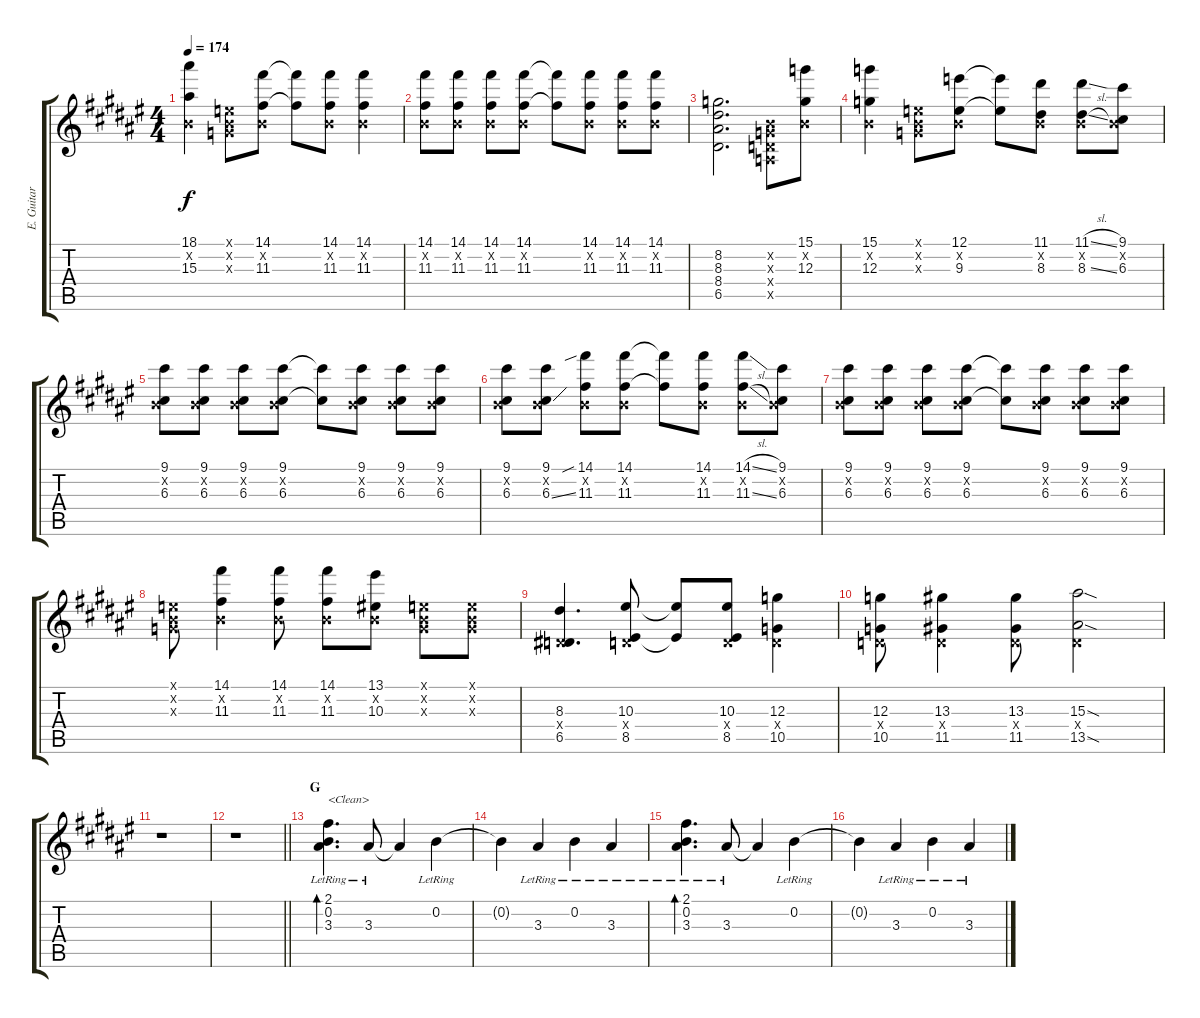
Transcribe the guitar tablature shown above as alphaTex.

\track ("E. Guitar III" "E. Guitar ") {instrument overdrivenguitar}
\staff {score tabs}
\tuning (E4 B3 G3 D3 A2 E2) {hide}
\ts (4 4)
\tempo 174
\clef g2
\ks f#
(18.1 0.2{x} 15.3).4{dy f} (0.1{x} 0.2{x} 0.3{x}).8 (14.1 0.2{x} 11.3).8 (14.1{t} 11.3{t}).8 (14.1 0.2{x} 11.3).8 (14.1 0.2{x} 11.3).4 |
(14.1 0.2{x} 11.3).8 (14.1 0.2{x} 11.3).8 (14.1 0.2{x} 11.3).8 (14.1 0.2{x} 11.3).8 (14.1{t} 11.3{t}).8 (14.1 0.2{x} 11.3).8 (14.1 0.2{x} 11.3).8 (14.1 0.2{x} 11.3).8 |
(8.2 8.3 8.4 6.5).2{d} (0.2{x} 0.3{x} 0.4{x} 0.5{x}).8 (15.1 0.2{x} 12.3).8 |
(15.1 0.2{x} 12.3).4 (0.1{x} 0.2{x} 0.3{x}).8 (12.1 0.2{x} 9.3).8 (12.1{t} 9.3{t}).8 (11.1 0.2{x} 8.3).8 (11.1{sl} 0.2{x} 8.3{sl}).8 (9.1 0.2{x} 6.3).8 |
(9.1 0.2{x} 6.3).8 (9.1 0.2{x} 6.3).8 (9.1 0.2{x} 6.3).8 (9.1 0.2{x} 6.3).8 (9.1{t} 6.3{t}).8 (9.1 0.2{x} 6.3).8 (9.1 0.2{x} 6.3).8 (9.1 0.2{x} 6.3).8 |
(9.1 0.2{x} 6.3).8 (9.1 0.2{x} 6.3{ss}).8 (14.1{sib} 0.2{x} 11.3).8 (14.1 0.2{x} 11.3).8 (14.1{t} 11.3{t}).8 (14.1 0.2{x} 11.3).8 (14.1{sl} 0.2{x} 11.3{sl}).8 (9.1 0.2{x} 6.3).8 |
(9.1 0.2{x} 6.3).8 (9.1 0.2{x} 6.3).8 (9.1 0.2{x} 6.3).8 (9.1 0.2{x} 6.3).8 (9.1{t} 6.3{t}).8 (9.1 0.2{x} 6.3).8 (9.1 0.2{x} 6.3).8 (9.1 0.2{x} 6.3).8 |
(0.1{x} 0.2{x} 0.3{x}).8 (14.1 0.2{x} 11.3).4 (14.1 0.2{x} 11.3).8 (14.1 0.2{x} 11.3).8 (13.1 0.2{x} 10.3).8 (0.1{x} 0.2{x} 0.3{x}).8 (0.1{x} 0.2{x} 0.3{x}).8 |
(8.3 0.4{x} 6.5).4{d} (10.3 0.4{x} 8.5).8 (10.3{t} 8.5{t}).8 (10.3 0.4{x} 8.5).8 (12.3 0.4{x} 10.5).4 |
(12.3 0.4{x} 10.5).8 (13.3 0.4{x} 11.5).4 (13.3 0.4{x} 11.5).8 (15.3{sod} 0.4{x} 13.5{sod}).2 |
r.1 |
\barLineRight lightlight
r.1 |
\section ("" "G")
(2.1{lr} 0.2{lr} 3.3{lr}).4{d bd 240 txt "<Clean>" instrument electricguitarclean} 3.3{lr}.8 3.3{t}.4 0.2{lr}.4 |
0.2{t}.4 3.3{lr}.4 0.2{lr}.4 3.3{lr}.4 |
(2.1{lr} 0.2{lr} 3.3{lr}).4{d bd 240} 3.3{lr}.8 3.3{t}.4 0.2{lr}.4 |
0.2{t}.4 3.3{lr}.4 0.2{lr}.4 3.3{lr}.4
